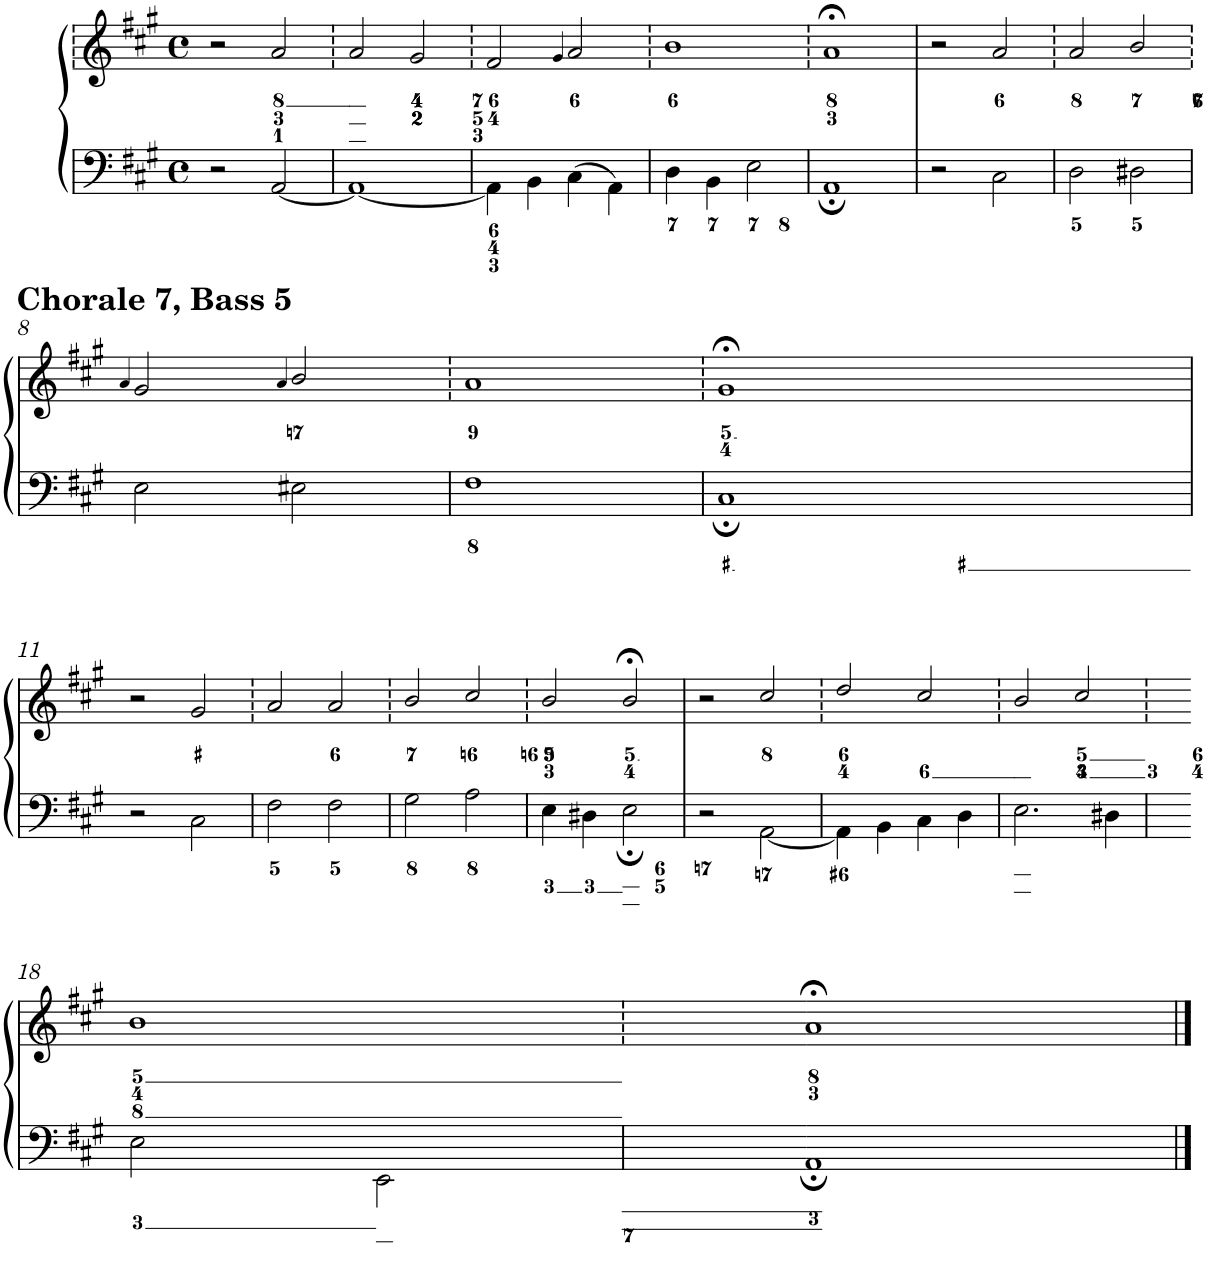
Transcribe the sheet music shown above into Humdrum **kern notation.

**kern	**kern
*part1	*part1
*staff2	*staff1
*I"Piano	*
*I'Pno.	*
*clefF4	*clefG2
*k[f#c#g#]	*k[f#c#g#]
*A:	*A:
*M4/4	*M4/4
*met(c)	*met(c)
=1	=1
2r	2r
[<2AA/	2a/
=2	=2
1AA_	2a/
.	2g#/
=3	=3
4AA\]	2f#/
4BB\	.
.	4qg#/
4C#\	2a/
4AA\	.
=4	=4
4D\	1b
4BB\	.
2E\	.
=5	=5
1AA;	1a;<
=6	=6
2r	2r
2C#\	2a/
=7	=7
2D\	2a/
2D#X\	2b/
!!LO:LB:g=z
=8	=8
.	4qa/
2E\	2g#/
.	4qa/
2E#X\	2b/
=9	=9
1F#	1a
=10	=10
1C#;	1g#;<
!!LO:LB:g=z
=11	=11
2r	2r
2C#\	2g#/
=12	=12
2F#\	2a/
2F#\	2a/
=13	=13
2G#\	2b/
2A\	2cc#/
=14	=14
4E\	2b/
4D#X\	.
2E;\	2b;</
=15	=15
2r	2r
[<2AA\	2cc#/
=16	=16
4AA\]	2dd/
4BB\	.
4C#\	2cc#/
4D\	.
=17	=17
2.E\	2b/
.	2cc#/
4D#X\	.
!!LO:LB:g=z
=18	=18
2E\	1b
2EE\	.
=19	=19
1AA;	1a;<
==	==
*-	*-
